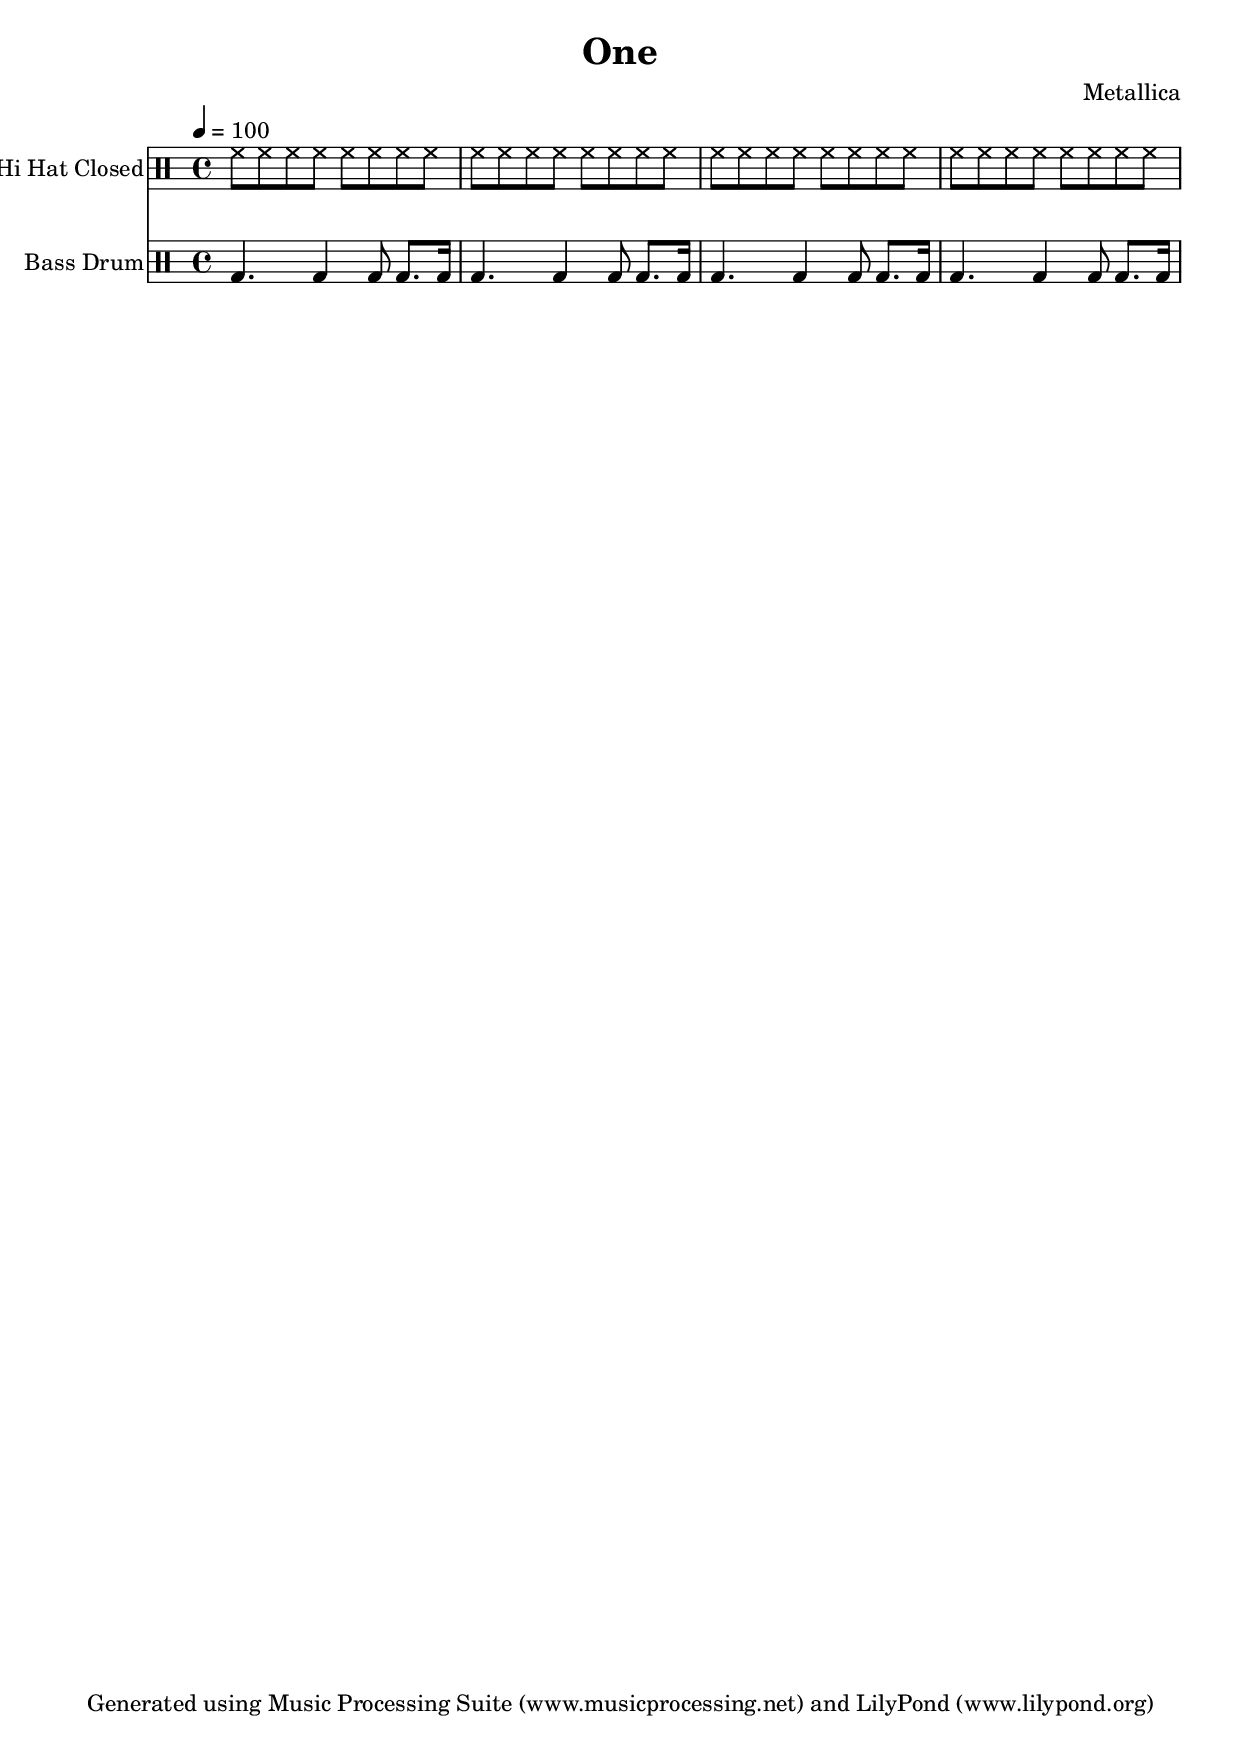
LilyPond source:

% Generated using Music Processing Suite (MPS)
\version "2.12.0"
#(set-default-paper-size "a4")

\header {
    title = "One"
    composer = "Metallica"
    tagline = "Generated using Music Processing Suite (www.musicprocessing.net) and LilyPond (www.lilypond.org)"
}

\score {
    <<
        \new DrumStaff {
            \set DrumStaff.instrumentName = #"Hi Hat Closed"
            \set DrumStaff.shortInstrumentName = #"Closed HH"
            \drummode {
                \time 4/4
                \tempo 4 = 100
                hh8
                hh
                hh
                hh
                hh
                hh
                hh
                hh
                hh
                hh
                hh
                hh
                hh
                hh
                hh
                hh
                hh
                hh
                hh
                hh
                hh
                hh
                hh
                hh
                hh
                hh
                hh
                hh
                hh
                hh
                hh
                hh
            }

        }

        \new DrumStaff {
            \set DrumStaff.instrumentName = #"Bass Drum"
            \set DrumStaff.shortInstrumentName = #"BD"
            \drummode {
                \time 4/4
                \tempo 4 = 100
                bd4.
                bd4
                bd8
                bd8.
                bd16
                bd4.
                bd4
                bd8
                bd8.
                bd16
                bd4.
                bd4
                bd8
                bd8.
                bd16
                bd4.
                bd4
                bd8
                bd8.
                bd16
            }

        }

    >>

    \midi {
        \context {
            \Score
            tempoWholesPerMinute = #(ly:make-moment 120 4)
        }
    }
    \layout {
    }
}

